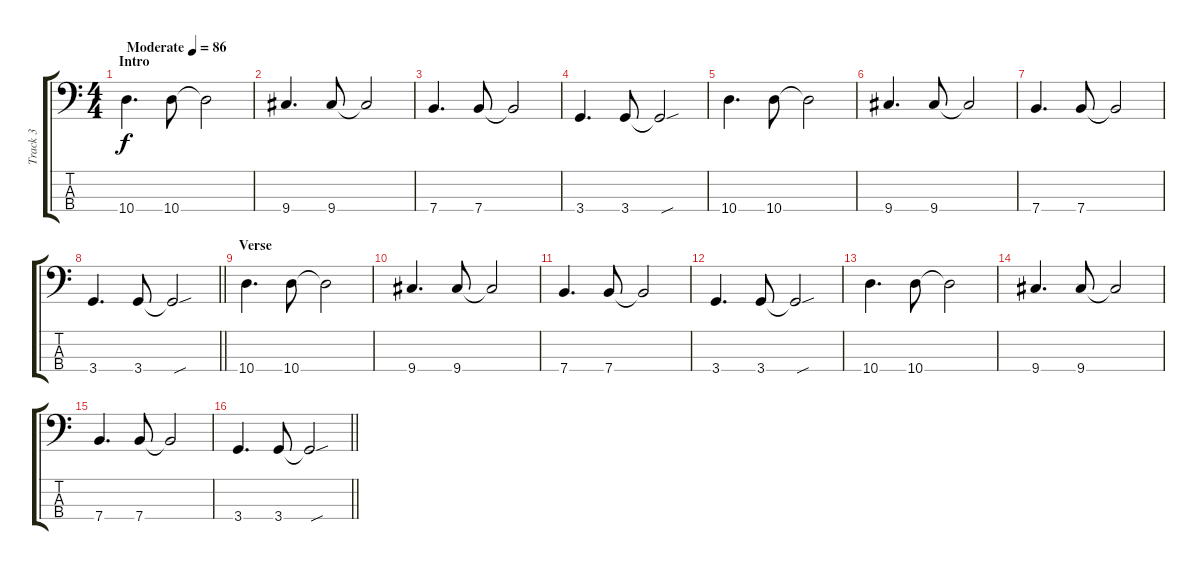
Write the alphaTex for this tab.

\track ("Track 3" "Track 3") {instrument electricbassfinger}
\staff {score tabs}
\tuning (G2 D2 A1 E1) {hide}
\ts (4 4)
\section ("" "Intro")
\tempo (86 "Moderate")
\clef f4
\ks c
10.4.4{d dy f instrument electricbassfinger} 10.4.8 10.4{t}.2 |
9.4.4{d} 9.4.8 9.4{t}.2 |
7.4.4{d} 7.4.8 7.4{t}.2 |
3.4.4{d} 3.4.8 3.4{sou t}.2 |
10.4.4{d} 10.4.8 10.4{t}.2 |
9.4.4{d} 9.4.8 9.4{t}.2 |
7.4.4{d} 7.4.8 7.4{t}.2 |
\barLineRight lightlight
3.4.4{d} 3.4.8 3.4{sou t}.2 |
\section ("" "Verse")
10.4.4{d} 10.4.8 10.4{t}.2 |
9.4.4{d} 9.4.8 9.4{t}.2 |
7.4.4{d} 7.4.8 7.4{t}.2 |
3.4.4{d} 3.4.8 3.4{sou t}.2 |
10.4.4{d} 10.4.8 10.4{t}.2 |
9.4.4{d} 9.4.8 9.4{t}.2 |
7.4.4{d} 7.4.8 7.4{t}.2 |
\barLineRight lightlight
3.4.4{d} 3.4.8 3.4{sou t}.2
